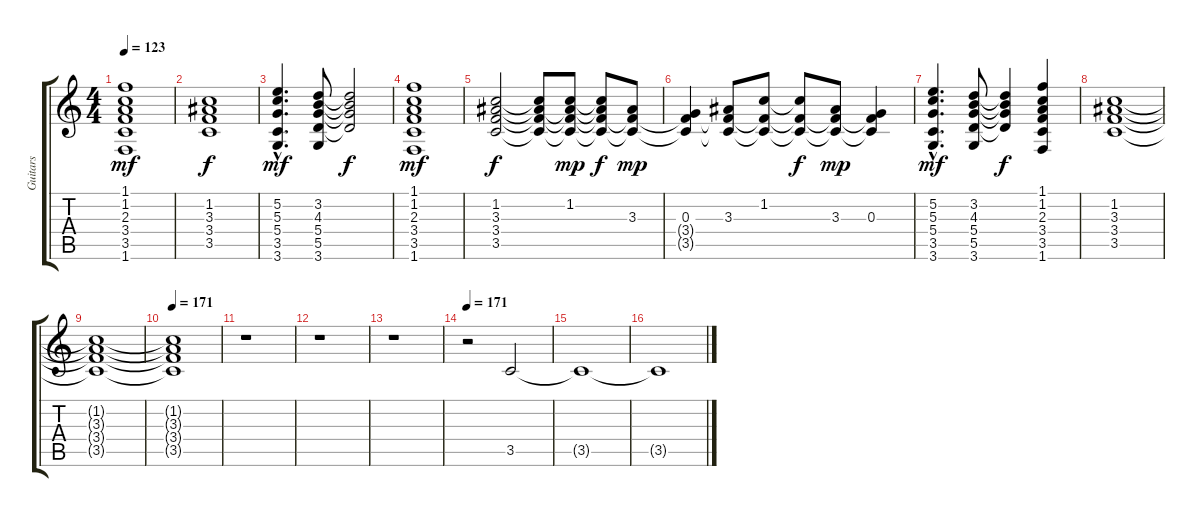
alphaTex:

\track ("Guitars" "Guitars") {instrument overdrivenguitar}
\staff {score tabs}
\tuning (E4 B3 G3 D3 A2 E2) {hide}
\ts (4 4)
\tempo 123
\clef g2
\ks c
(1.1 1.2 2.3 3.4 3.5 1.6).1{dy mf} |
(1.2 3.3 3.4 3.5).1{dy f} |
(5.2{hac} 5.3{hac} 5.4{hac} 3.5{hac} 3.6{hac}).4{d dy mf} (3.2 4.3 5.4 5.5 3.6).8 (3.2{t} 4.3{t} 5.4{t} 5.5{t}).2{dy f} |
(1.1 1.2 2.3 3.4 3.5 1.6).1{dy mf} |
(1.2 3.3 3.4 3.5).2{dy f} (1.2{t} 3.3{t} 3.4{t} 3.5{t}).8 (1.2 3.3{t} 3.4{t} 3.5{t}).8{dy mp} (1.2{t} 3.3{t} 3.4{t} 3.5{t}).8{dy f} (3.3 3.4{t} 3.5{t}).8{dy mp} |
(0.3 3.4{t} 3.5{t}).4 (3.3 3.4{t} 3.5{t}).8 (1.2 3.4{t} 3.5{t}).8 (1.2{t} 3.4{t} 3.5{t}).8{dy f} (3.3 3.4{t} 3.5{t}).8{dy mp} (0.3 3.4{t} 3.5{t}).4 |
(5.2{hac} 5.3{hac} 5.4{hac} 3.5{hac} 3.6{hac}).4{d dy mf} (3.2 4.3 5.4 5.5 3.6).8 (3.2{t} 4.3{t} 5.4{t} 5.5{t}).4{dy f} (1.1 1.2 2.3 3.4 3.5 1.6).4 |
(1.2 3.3 3.4 3.5).1 |
(1.2{t} 3.3{t} 3.4{t} 3.5{t}).1 |
\tempo 171
(1.2{t} 3.3{t} 3.4{t} 3.5{t}).1 |
r.1 |
r.1 |
r.1 |
\tempo 171
r.2 3.5.2 |
3.5{t}.1 |
3.5{t}.1
